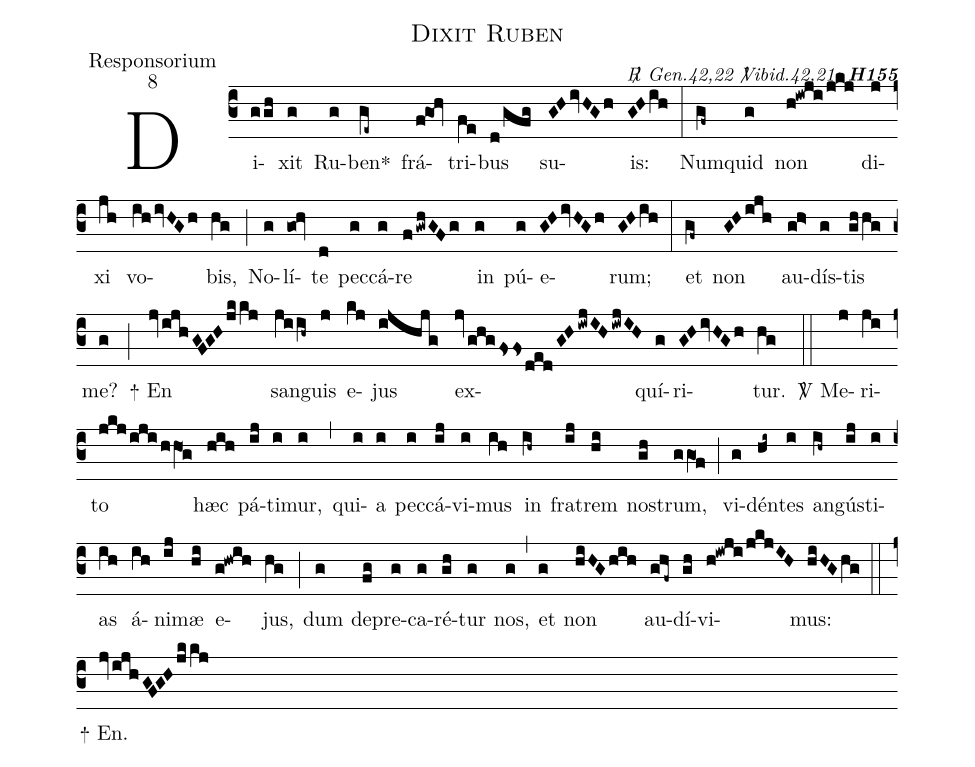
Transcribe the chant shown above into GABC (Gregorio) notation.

name:Dixit Ruben;
office-part:Responsorium;
mode:8;
commentary:{\itshape\mdseries \Rbar\ Gen.42,22  \Vbar ibid.42,21;\/} {\bfseries H155};
%%
Di(ggh)xit(g) Ru(g)ben<sp>*</sp>(ge~) frá(f!go1!hv)tri(fe)bus(d/gfg) su(GHivHGh)is:(GHih)  (:)
Num(gf~)quid(g) non(h!iwji/jkj) di(j)xi(jh) vo(ihivHGh)bis,(hg) (;)
No(g)lí(go0!hv)te(d) pec(g)cá(g)re(fgwhGFg) in(g) pú(g)e(GHivHGh)rum;(GHih) (:)
et(gf~) non(GHijh) au(g!h>)dís(g)tis(gh/hg) me?(g) (;)
<sp>+</sp> En(jvijhGFGHjk/kj) san(jiih~)guis(j) e(kj)jus(ijhjg) ex(jvghgfssdedGHiwjIHiwjIH)quí(g)ri(GHivHGh)tur.(hg) (::)
<sp>V/</sp> Me(j)ri(ji)to(jkj/iji/hhO1g) hæc(hih) pá(ij)ti(i)mur,(i) (,)
qui(i)a(i) pec(i)cá(ij)vi(i)mus(ih) in(ih~) fra(ij)trem(hi) nos(gh)trum,(ggO1f) (;)
vi(g)dén(hi~)tes(i) an(ih~)gú(ij)sti(i)as(ih) á(ih)ni(ij)mæ(hi) e(g!hwih)jus,(hg) (;)
dum(g) de(fg)pre(g)ca(g)ré(gh)tur(g) nos,(g) (,)
et(g) non(hiHGhih) au(ghf~)dí(gh)vi(h!iwji/jkjIH)mus:(hiHGhg) (::)
<sp>+</sp> En.(jvijhGFGHjk/kj)
